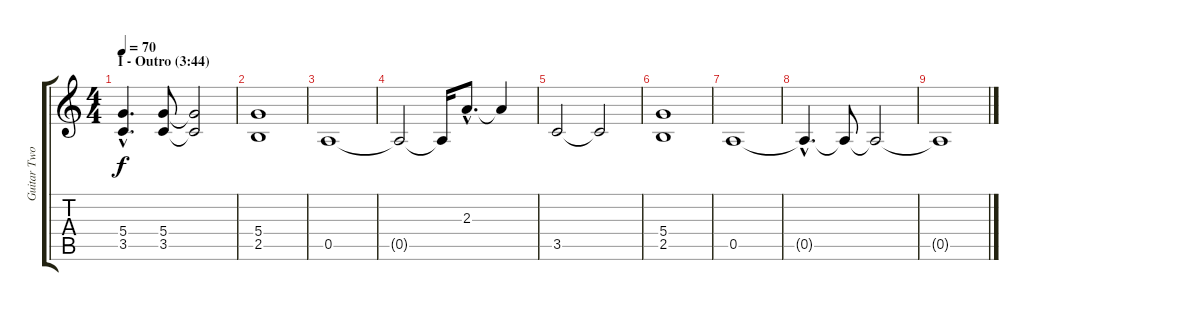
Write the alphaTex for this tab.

\track ("Guitar Two" "Guitar Two") {instrument electricguitarclean}
\staff {score tabs}
\tuning (E4 B3 G3 D3 A2 D2) {hide}
\ts (4 4)
\section ("" "I - Outro (3:44)")
\tempo 70
\clef g2
\ks c
(5.4{hac} 3.5{hac}).4{d dy f} (5.4 3.5).8 (5.4{t} 3.5{t}).2 |
(5.4 2.5).1 |
0.5.1 |
0.5{t}.2 0.5{t}.16 2.3{hac}.8{d} 2.3{t}.4 |
3.5.2 3.5{t}.2 |
(5.4 2.5).1 |
0.5.1 |
0.5{hac t}.4{d} 0.5{t}.8 0.5{t}.2 |
0.5{t}.1
